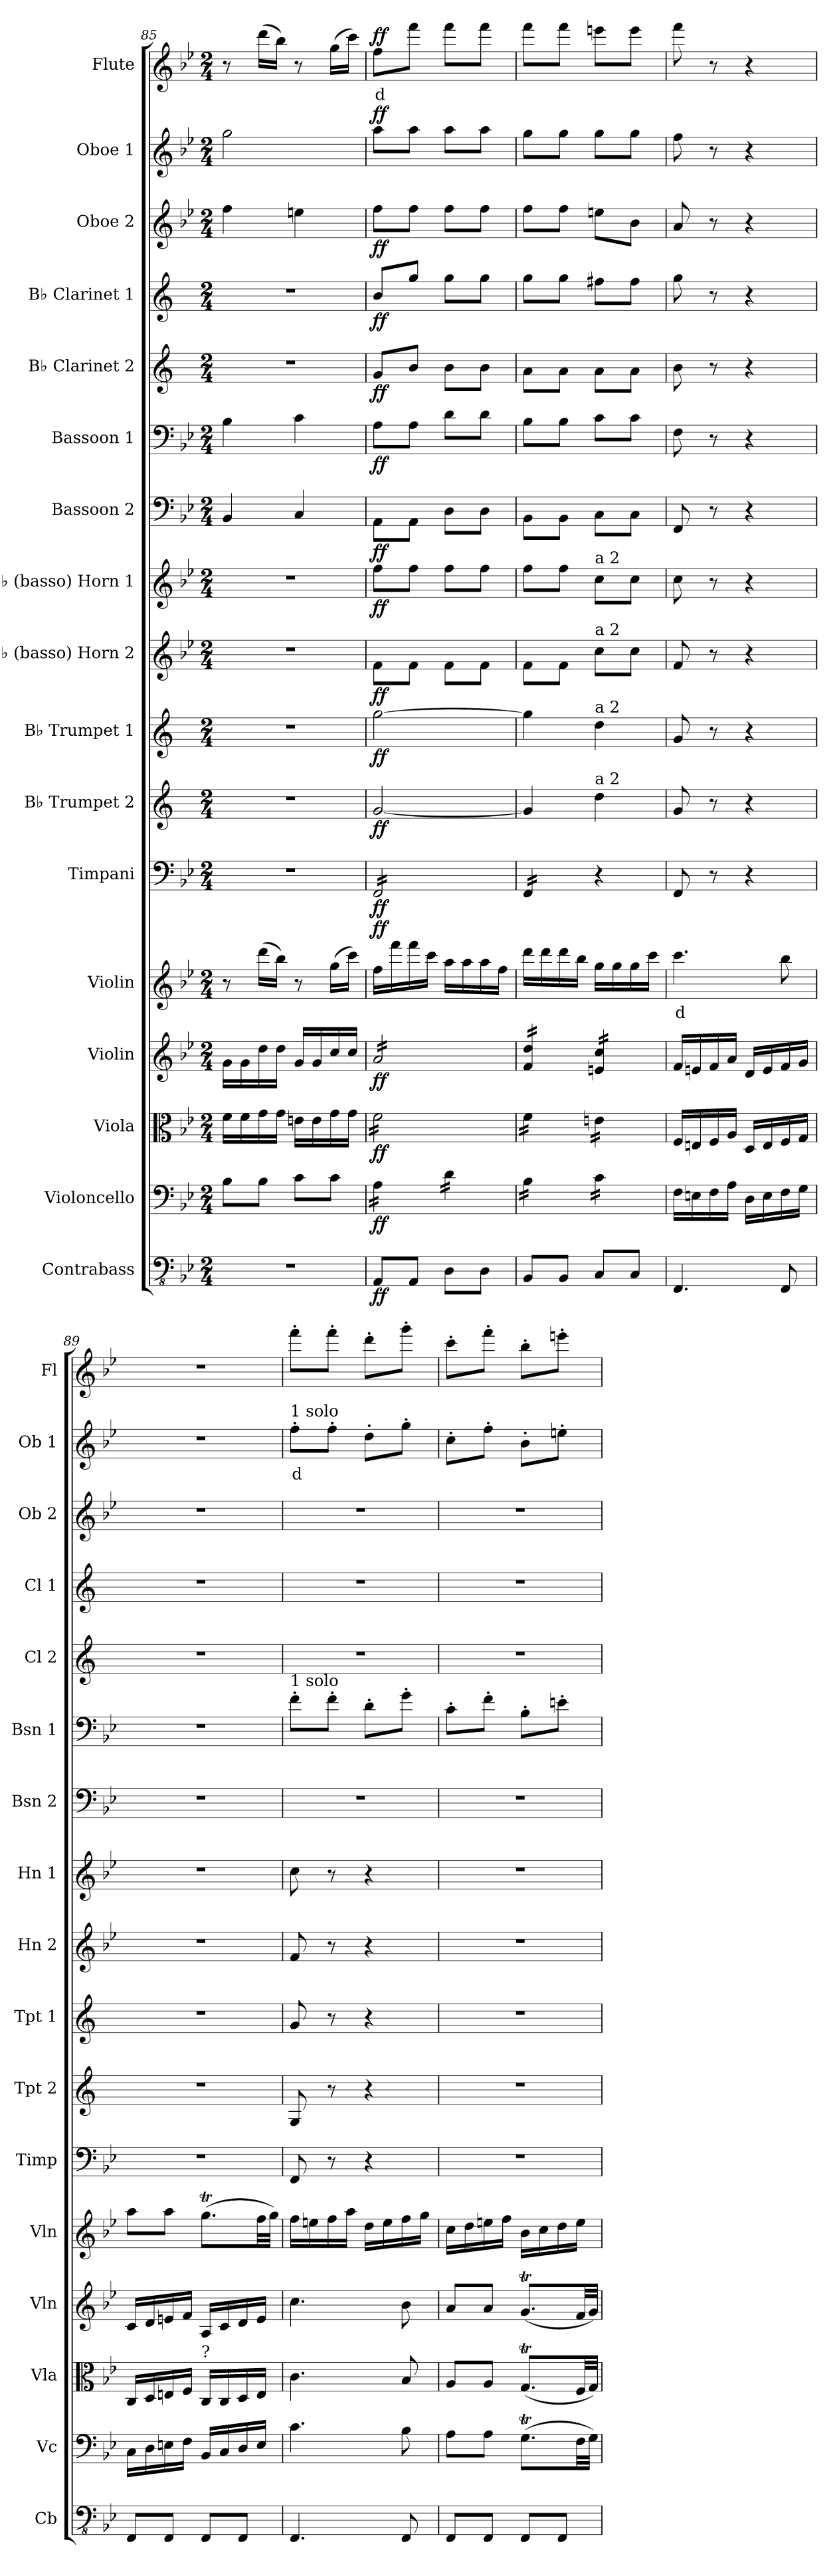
**kern	**dynam	**kern	**dynam	**kern	**dynam	**kern	**dynam	**kern	**text	**dynam	**kern	**dynam	**kern	**dynam	**kern	**dynam	**kern	**dynam	**kern	**dynam	**kern	**dynam	**kern	**dynam	**kern	**dynam	**kern	**dynam	**kern	**dynam	**kern	**text	**dynam	**kern	**text	**dynam
*part17	*part17	*part16	*part16	*part15	*part15	*part14	*part14	*part13	*part13	*part13	*part12	*part12	*part11	*part11	*part10	*part10	*part9	*part9	*part8	*part8	*part7	*part7	*part6	*part6	*part5	*part5	*part4	*part4	*part3	*part3	*part2	*part2	*part2	*part1	*part1	*part1
*staff17	*staff17	*staff16	*staff16	*staff15	*staff15	*staff14	*staff14	*staff13	*staff13	*staff13	*staff12	*staff12	*staff11	*staff11	*staff10	*staff10	*staff9	*staff9	*staff8	*staff8	*staff7	*staff7	*staff6	*staff6	*staff5	*staff5	*staff4	*staff4	*staff3	*staff3	*staff2	*staff2	*staff2	*staff1	*staff1	*staff1
*I"Contrabass	*	*I"Violoncello	*	*I"Viola	*	*I"Violin	*	*I"Violin	*	*	*I"Timpani	*	*I"B♭ Trumpet 2	*	*I"B♭ Trumpet 1	*	*I"B♭ (basso) Horn 2	*	*I"B♭ (basso) Horn 1	*	*I"Bassoon 2	*	*I"Bassoon 1	*	*I"B♭ Clarinet 2	*	*I"B♭ Clarinet 1	*	*I"Oboe 2	*	*I"Oboe 1	*	*	*I"Flute	*	*
*I'Cb	*	*I'Vc	*	*I'Vla	*	*I'Vln	*	*I'Vln	*	*	*I'Timp	*	*I'Tpt 2	*	*I'Tpt 1	*	*I'Hn 2	*	*I'Hn 1	*	*I'Bsn 2	*	*I'Bsn 1	*	*I'Cl 2	*	*I'Cl 1	*	*I'Ob 2	*	*I'Ob 1	*	*	*I'Fl	*	*
!!LO:PB:g=z
*clefFv4	*	*clefF4	*	*clefC3	*	*clefG2	*	*clefG2	*	*	*clefF4	*	*clefG2	*	*clefG2	*	*clefG2	*	*clefG2	*	*clefF4	*	*clefF4	*	*clefG2	*	*clefG2	*	*clefG2	*	*clefG2	*	*	*clefG2	*	*
*	*	*	*	*	*	*	*	*	*	*	*	*	*ITrd1c2	*	*ITrd1c2	*	*ITrd8c14	*	*ITrd8c14	*	*	*	*	*	*ITrd1c2	*	*ITrd1c2	*	*	*	*	*	*	*	*	*
*k[b-e-]	*	*k[b-e-]	*	*k[b-e-]	*	*k[b-e-]	*	*k[b-e-]	*	*	*k[b-e-]	*	*k[b-e-]	*	*k[b-e-]	*	*k[b-e-]	*	*k[b-e-]	*	*k[b-e-]	*	*k[b-e-]	*	*k[b-e-]	*	*k[b-e-]	*	*k[b-e-]	*	*k[b-e-]	*	*	*k[b-e-]	*	*
*M2/4	*	*M2/4	*	*M2/4	*	*M2/4	*	*M2/4	*	*	*M2/4	*	*M2/4	*	*M2/4	*	*M2/4	*	*M2/4	*	*M2/4	*	*M2/4	*	*M2/4	*	*M2/4	*	*M2/4	*	*M2/4	*	*	*M2/4	*	*
=85	=85	=85	=85	=85	=85	=85	=85	=85	=85	=85	=85	=85	=85	=85	=85	=85	=85	=85	=85	=85	=85	=85	=85	=85	=85	=85	=85	=85	=85	=85	=85	=85	=85	=85	=85	=85
2r	.	8B-\L	.	16f\LL	.	16g\LL	.	8r	.	.	2r	.	2r	.	2r	.	2r	.	2r	.	4BB-/	.	4B-\	.	2r	.	2r	.	4ff\	.	2gg\	.	.	8r	.	.
.	.	.	.	16f\	.	16g\	.	.	.	.	.	.	.	.	.	.	.	.	.	.	.	.	.	.	.	.	.	.	.	.	.	.	.	.	.	.
.	.	8B-\J	.	16g\	.	16dd\	.	(>16ddd\LL	.	.	.	.	.	.	.	.	.	.	.	.	.	.	.	.	.	.	.	.	.	.	.	.	.	(>16ddd\LL	.	.
.	.	.	.	16g\JJ	.	16dd\JJ	.	16bb-\JJ)	.	.	.	.	.	.	.	.	.	.	.	.	.	.	.	.	.	.	.	.	.	.	.	.	.	16bb-\JJ)	.	.
.	.	8c\L	.	16en\LL	.	16g/LL	.	8r	.	.	.	.	.	.	.	.	.	.	.	.	4C/	.	4c\	.	.	.	.	.	4een\	.	.	.	.	8r	.	.
.	.	.	.	16e\	.	16g/	.	.	.	.	.	.	.	.	.	.	.	.	.	.	.	.	.	.	.	.	.	.	.	.	.	.	.	.	.	.
.	.	8c\J	.	16g\	.	16cc/	.	(>16gg\LL	.	.	.	.	.	.	.	.	.	.	.	.	.	.	.	.	.	.	.	.	.	.	.	.	.	(>16gg\LL	.	.
.	.	.	.	16g\JJ	.	16cc/JJ	.	16ccc\JJ)	.	.	.	.	.	.	.	.	.	.	.	.	.	.	.	.	.	.	.	.	.	.	.	.	.	16ccc\JJ)	.	.
=86	=86	=86	=86	=86	=86	=86	=86	=86	=86	=86	=86	=86	=86	=86	=86	=86	=86	=86	=86	=86	=86	=86	=86	=86	=86	=86	=86	=86	=86	=86	=86	=86	=86	=86	=86	=86
!	!LO:DY:b	!	!LO:DY:b	!	!LO:DY:b	!	!LO:DY:b	!	!	!LO:DY:b	!	!LO:DY:b	!	!LO:DY:b	!	!LO:DY:b	!	!LO:DY:b	!	!LO:DY:b	!	!LO:DY:b	!	!LO:DY:b	!	!LO:DY:b	!	!LO:DY:b	!	!LO:DY:b	!	!	!LO:DY:b	!	!LO:LY:b:color=#FF0000	!LO:DY:b
*	*	*tremolo	*	*	*	*	*	*	*	*	*	*	*	*	*	*	*	*	*	*	*	*	*	*	*	*	*	*	*	*	*	*	*	*	*	*
*	*	*	*	*tremolo	*	*	*	*	*	*	*	*	*	*	*	*	*	*	*	*	*	*	*	*	*	*	*	*	*	*	*	*	*	*	*	*
*	*	*	*	*	*	*tremolo	*	*	*	*	*	*	*	*	*	*	*	*	*	*	*	*	*	*	*	*	*	*	*	*	*	*	*	*	*	*
*	*	*	*	*	*	*	*	*	*	*	*tremolo	*	*	*	*	*	*	*	*	*	*	*	*	*	*	*	*	*	*	*	*	*	*	*	*	*
8AAA/L	ff	16A\LL	ff	16f\LL	ff	16a/LL	ff	16ff\LL	.	ff	16FF/LL	ff	[2f/	ff	[2ff\	ff	8F\L	ff	8f\L	ff	8AA\L	ff	8A\L	ff	8f/L	ff	8a/L	ff	8ff\L	ff	8aa\L	.	ff	8ff\L	d	ff
.	.	16A\	.	16f\	.	16a/	.	16fff\	.	.	16FF/	.	.	.	.	.	.	.	.	.	.	.	.	.	.	.	.	.	.	.	.	.	.	.	.	.
8AAA/J	.	16A\	.	16f\	.	16a/	.	16fff\	.	.	16FF/	.	.	.	.	.	8F\J	.	8f\J	.	8AA\J	.	8A\J	.	8a/J	.	8ff/J	.	8ff\J	.	8aa\J	.	.	8fff\J	.	.
.	.	16A\JJ	.	16f\	.	16a/	.	16ccc\JJ	.	.	16FF/	.	.	.	.	.	.	.	.	.	.	.	.	.	.	.	.	.	.	.	.	.	.	.	.	.
8DD\L	.	16d\LL	.	16f\	.	16a/	.	16aa\LL	.	.	16FF/	.	.	.	.	.	8F\L	.	8f\L	.	8D\L	.	8d\L	.	8a\L	.	8ff\L	.	8ff\L	.	8aa\L	.	.	8fff\L	.	.
.	.	16d\	.	16f\	.	16a/	.	16aa\	.	.	16FF/	.	.	.	.	.	.	.	.	.	.	.	.	.	.	.	.	.	.	.	.	.	.	.	.	.
8DD\J	.	16d\	.	16f\	.	16a/	.	16aa\	.	.	16FF/	.	.	.	.	.	8F\J	.	8f\J	.	8D\J	.	8d\J	.	8a\J	.	8ff\J	.	8ff\J	.	8aa\J	.	.	8fff\J	.	.
.	.	16d\JJ	.	16f\JJ	.	16a/JJ	.	16ff\JJ	.	.	16FF/JJ	.	.	.	.	.	.	.	.	.	.	.	.	.	.	.	.	.	.	.	.	.	.	.	.	.
=87	=87	=87	=87	=87	=87	=87	=87	=87	=87	=87	=87	=87	=87	=87	=87	=87	=87	=87	=87	=87	=87	=87	=87	=87	=87	=87	=87	=87	=87	=87	=87	=87	=87	=87	=87	=87
8BBB-/L	.	16B-\LL	.	16f\LL	.	16f/ 16dd/LL	.	16ddd\LL	.	.	16FF/LL	.	4f/]	.	4ff\]	.	8F\L	.	8f\L	.	8BB-\L	.	8B-\L	.	8g\L	.	8ff\L	.	8ff\L	.	8gg\L	.	.	8fff\L	.	.
.	.	16B-\	.	16f\	.	16f/ 16dd/	.	16ddd\	.	.	16FF/	.	.	.	.	.	.	.	.	.	.	.	.	.	.	.	.	.	.	.	.	.	.	.	.	.
8BBB-/J	.	16B-\	.	16f\	.	16f/ 16dd/	.	16ddd\	.	.	16FF/	.	.	.	.	.	8F\J	.	8f\J	.	8BB-\J	.	8B-\J	.	8g\J	.	8ff\J	.	8ff\J	.	8gg\J	.	.	8fff\J	.	.
.	.	16B-\JJ	.	16f\JJ	.	16f/ 16dd/JJ	.	16bb-\JJ	.	.	16FF/JJ	.	.	.	.	.	.	.	.	.	.	.	.	.	.	.	.	.	.	.	.	.	.	.	.	.
*	*	*	*	*	*	*	*	*	*	*	*Xtremolo	*	*	*	*	*	*	*	*	*	*	*	*	*	*	*	*	*	*	*	*	*	*	*	*	*
!	!	!	!	!	!	!	!	!	!	!	!	!	!	!	!	!	!	!	!LO:TX:a:t=a 2	!	!	!	!	!	!	!	!	!	!	!	!	!	!	!	!	!
!	!	!	!	!	!	!	!	!	!	!	!	!	!	!	!	!	!LO:TX:a:t=a 2	!	!	!	!	!	!	!	!	!	!	!	!	!	!	!	!	!	!	!
!	!	!	!	!	!	!	!	!	!	!	!	!	!	!	!LO:TX:a:t=a 2	!	!	!	!	!	!	!	!	!	!	!	!	!	!	!	!	!	!	!	!	!
!	!	!	!	!	!	!	!	!	!	!	!	!	!LO:TX:a:t=a 2	!	!	!	!	!	!	!	!	!	!	!	!	!	!	!	!	!	!	!	!	!	!	!
8CC/L	.	16c\LL	.	16en\LL	.	16en/ 16cc/LL	.	16gg\LL	.	.	4r	.	4cc\	.	4cc\	.	8c\L	.	8c\L	.	8C\L	.	8c\L	.	8g\L	.	8een\L	.	8een\L	.	8gg\L	.	.	8eeen\L	.	.
.	.	16c\	.	16en\	.	16en/ 16cc/	.	16gg\	.	.	.	.	.	.	.	.	.	.	.	.	.	.	.	.	.	.	.	.	.	.	.	.	.	.	.	.
8CC/J	.	16c\	.	16en\	.	16en/ 16cc/	.	16gg\	.	.	.	.	.	.	.	.	8c\J	.	8c\J	.	8C\J	.	8c\J	.	8g\J	.	8ee\J	.	8b-\J	.	8gg\J	.	.	8eee\J	.	.
.	.	16c\JJ	.	16en\JJ	.	16en/ 16cc/JJ	.	16ccc\JJ	.	.	.	.	.	.	.	.	.	.	.	.	.	.	.	.	.	.	.	.	.	.	.	.	.	.	.	.
*	*	*	*	*	*	*Xtremolo	*	*	*	*	*	*	*	*	*	*	*	*	*	*	*	*	*	*	*	*	*	*	*	*	*	*	*	*	*	*
*	*	*	*	*Xtremolo	*	*	*	*	*	*	*	*	*	*	*	*	*	*	*	*	*	*	*	*	*	*	*	*	*	*	*	*	*	*	*	*
*	*	*Xtremolo	*	*	*	*	*	*	*	*	*	*	*	*	*	*	*	*	*	*	*	*	*	*	*	*	*	*	*	*	*	*	*	*	*	*
=88	=88	=88	=88	=88	=88	=88	=88	=88	=88	=88	=88	=88	=88	=88	=88	=88	=88	=88	=88	=88	=88	=88	=88	=88	=88	=88	=88	=88	=88	=88	=88	=88	=88	=88	=88	=88
!	!	!	!	!	!	!	!	!	!LO:LY:b:color=#FF0000	!	!	!	!	!	!	!	!	!	!	!	!	!	!	!	!	!	!	!	!	!	!	!	!	!	!	!
4.FFF/	.	16F\LL	.	16F/LL	.	16f/LL	.	4.ccc\	d	.	8FF/	.	8f/	.	8f/	.	8F/	.	8c\	.	8FF/	.	8F\	.	8a\	.	8ff\	.	8a/	.	8ff\	.	.	8fff\	.	.
.	.	16En\	.	16En/	.	16en/	.	.	.	.	.	.	.	.	.	.	.	.	.	.	.	.	.	.	.	.	.	.	.	.	.	.	.	.	.	.
.	.	16F\	.	16F/	.	16f/	.	.	.	.	8r	.	8r	.	8r	.	8r	.	8r	.	8r	.	8r	.	8r	.	8r	.	8r	.	8r	.	.	8r	.	.
.	.	16A\JJ	.	16A/JJ	.	16a/JJ	.	.	.	.	.	.	.	.	.	.	.	.	.	.	.	.	.	.	.	.	.	.	.	.	.	.	.	.	.	.
.	.	16D\LL	.	16D/LL	.	16d/LL	.	.	.	.	4r	.	4r	.	4r	.	4r	.	4r	.	4r	.	4r	.	4r	.	4r	.	4r	.	4r	.	.	4r	.	.
.	.	16E\	.	16E/	.	16e/	.	.	.	.	.	.	.	.	.	.	.	.	.	.	.	.	.	.	.	.	.	.	.	.	.	.	.	.	.	.
8FFF/	.	16F\	.	16F/	.	16f/	.	8bb-\	.	.	.	.	.	.	.	.	.	.	.	.	.	.	.	.	.	.	.	.	.	.	.	.	.	.	.	.
.	.	16G\JJ	.	16G/JJ	.	16g/JJ	.	.	.	.	.	.	.	.	.	.	.	.	.	.	.	.	.	.	.	.	.	.	.	.	.	.	.	.	.	.
=89	=89	=89	=89	=89	=89	=89	=89	=89	=89	=89	=89	=89	=89	=89	=89	=89	=89	=89	=89	=89	=89	=89	=89	=89	=89	=89	=89	=89	=89	=89	=89	=89	=89	=89	=89	=89
8FFF/L	.	16C\LL	.	16C/LL	.	16c/LL	.	8aa\L	.	.	2r	.	2r	.	2r	.	2r	.	2r	.	2r	.	2r	.	2r	.	2r	.	2r	.	2r	.	.	2r	.	.
.	.	16D\	.	16D/	.	16d/	.	.	.	.	.	.	.	.	.	.	.	.	.	.	.	.	.	.	.	.	.	.	.	.	.	.	.	.	.	.
8FFF/J	.	16En\	.	16En/	.	16en/	.	8aa\J	.	.	.	.	.	.	.	.	.	.	.	.	.	.	.	.	.	.	.	.	.	.	.	.	.	.	.	.
.	.	16F\JJ	.	16F/JJ	.	16f/JJ	.	.	.	.	.	.	.	.	.	.	.	.	.	.	.	.	.	.	.	.	.	.	.	.	.	.	.	.	.	.
!	!	!	!	!LO:TX:a:t=?	!	!	!	!	!	!	!	!	!	!	!	!	!	!	!	!	!	!	!	!	!	!	!	!	!	!	!	!	!	!	!	!
8FFF/L	.	16BB-/LL	.	16C/LL	.	16A/LL	.	(>8.ggT\L	.	.	.	.	.	.	.	.	.	.	.	.	.	.	.	.	.	.	.	.	.	.	.	.	.	.	.	.
.	.	16C/	.	16C/	.	16c/	.	.	.	.	.	.	.	.	.	.	.	.	.	.	.	.	.	.	.	.	.	.	.	.	.	.	.	.	.	.
8FFF/J	.	16D/	.	16D/	.	16d/	.	.	.	.	.	.	.	.	.	.	.	.	.	.	.	.	.	.	.	.	.	.	.	.	.	.	.	.	.	.
.	.	16E/JJ	.	16E/JJ	.	16e/JJ	.	32ff\LL	.	.	.	.	.	.	.	.	.	.	.	.	.	.	.	.	.	.	.	.	.	.	.	.	.	.	.	.
.	.	.	.	.	.	.	.	32gg\JJJ)	.	.	.	.	.	.	.	.	.	.	.	.	.	.	.	.	.	.	.	.	.	.	.	.	.	.	.	.
=90	=90	=90	=90	=90	=90	=90	=90	=90	=90	=90	=90	=90	=90	=90	=90	=90	=90	=90	=90	=90	=90	=90	=90	=90	=90	=90	=90	=90	=90	=90	=90	=90	=90	=90	=90	=90
!	!	!	!	!	!	!	!	!	!	!	!	!	!	!	!	!	!	!	!	!	!	!	!	!	!	!	!	!	!	!	!LO:TX:a:t=1 solo	!	!	!	!	!
!	!	!	!	!	!	!	!	!	!	!	!	!	!	!	!	!	!	!	!	!	!	!	!LO:TX:a:t=1 solo	!	!	!	!	!	!	!	!	!	!	!	!	!
!	!	!	!	!	!	!	!	!	!	!	!	!	!	!	!	!	!	!	!	!	!	!	!	!	!	!	!	!	!	!	!	!LO:LY:b:color=#FF0000	!	!	!	!
4.FFF/	.	4.c\	.	4.c\	.	4.cc\	.	16ff\LL	.	.	8FF/	.	8F/	.	8f/	.	8F/	.	8c\	.	2r	.	8f'\L	.	2r	.	2r	.	2r	.	8ff'\L	d	.	8fff'\L	.	.
.	.	.	.	.	.	.	.	16een\	.	.	.	.	.	.	.	.	.	.	.	.	.	.	.	.	.	.	.	.	.	.	.	.	.	.	.	.
.	.	.	.	.	.	.	.	16ff\	.	.	8r	.	8r	.	8r	.	8r	.	8r	.	.	.	8f'\J	.	.	.	.	.	.	.	8ff'\J	.	.	8fff'\J	.	.
.	.	.	.	.	.	.	.	16aa\JJ	.	.	.	.	.	.	.	.	.	.	.	.	.	.	.	.	.	.	.	.	.	.	.	.	.	.	.	.
.	.	.	.	.	.	.	.	16dd\LL	.	.	4r	.	4r	.	4r	.	4r	.	4r	.	.	.	8d'\L	.	.	.	.	.	.	.	8dd'\L	.	.	8ddd'\L	.	.
.	.	.	.	.	.	.	.	16ee\	.	.	.	.	.	.	.	.	.	.	.	.	.	.	.	.	.	.	.	.	.	.	.	.	.	.	.	.
8FFF/	.	8B-\	.	8B-/	.	8b-\	.	16ff\	.	.	.	.	.	.	.	.	.	.	.	.	.	.	8g'\J	.	.	.	.	.	.	.	8gg'\J	.	.	8ggg'\J	.	.
.	.	.	.	.	.	.	.	16gg\JJ	.	.	.	.	.	.	.	.	.	.	.	.	.	.	.	.	.	.	.	.	.	.	.	.	.	.	.	.
!!LO:PB:g=z
=91	=91	=91	=91	=91	=91	=91	=91	=91	=91	=91	=91	=91	=91	=91	=91	=91	=91	=91	=91	=91	=91	=91	=91	=91	=91	=91	=91	=91	=91	=91	=91	=91	=91	=91	=91	=91
8FFF/L	.	8A\L	.	8A/L	.	8a/L	.	16cc\LL	.	.	2r	.	2r	.	2r	.	2r	.	2r	.	2r	.	8c'\L	.	2r	.	2r	.	2r	.	8cc'\L	.	.	8ccc'\L	.	.
.	.	.	.	.	.	.	.	16dd\	.	.	.	.	.	.	.	.	.	.	.	.	.	.	.	.	.	.	.	.	.	.	.	.	.	.	.	.
8FFF/J	.	8A\J	.	8A/J	.	8a/J	.	16een\	.	.	.	.	.	.	.	.	.	.	.	.	.	.	8f'\J	.	.	.	.	.	.	.	8ff'\J	.	.	8fff'\J	.	.
.	.	.	.	.	.	.	.	16ff\JJ	.	.	.	.	.	.	.	.	.	.	.	.	.	.	.	.	.	.	.	.	.	.	.	.	.	.	.	.
8FFF/L	.	(>8.GT\L	.	(<8.GT/L	.	(<8.gT/L	.	16b-\LL	.	.	.	.	.	.	.	.	.	.	.	.	.	.	8B-'\L	.	.	.	.	.	.	.	8b-'\L	.	.	8bb-'\L	.	.
.	.	.	.	.	.	.	.	16cc\	.	.	.	.	.	.	.	.	.	.	.	.	.	.	.	.	.	.	.	.	.	.	.	.	.	.	.	.
8FFF/J	.	.	.	.	.	.	.	16dd\	.	.	.	.	.	.	.	.	.	.	.	.	.	.	8en'\J	.	.	.	.	.	.	.	8een'\J	.	.	8eeen'\J	.	.
.	.	32F\LL	.	32F/LL	.	32f/LL	.	16ee\JJ	.	.	.	.	.	.	.	.	.	.	.	.	.	.	.	.	.	.	.	.	.	.	.	.	.	.	.	.
.	.	32G\JJJ)	.	32G/JJJ)	.	32g/JJJ)	.	.	.	.	.	.	.	.	.	.	.	.	.	.	.	.	.	.	.	.	.	.	.	.	.	.	.	.	.	.
=	=	=	=	=	=	=	=	=	=	=	=	=	=	=	=	=	=	=	=	=	=	=	=	=	=	=	=	=	=	=	=	=	=	=	=	=
*-	*-	*-	*-	*-	*-	*-	*-	*-	*-	*-	*-	*-	*-	*-	*-	*-	*-	*-	*-	*-	*-	*-	*-	*-	*-	*-	*-	*-	*-	*-	*-	*-	*-	*-	*-	*-
